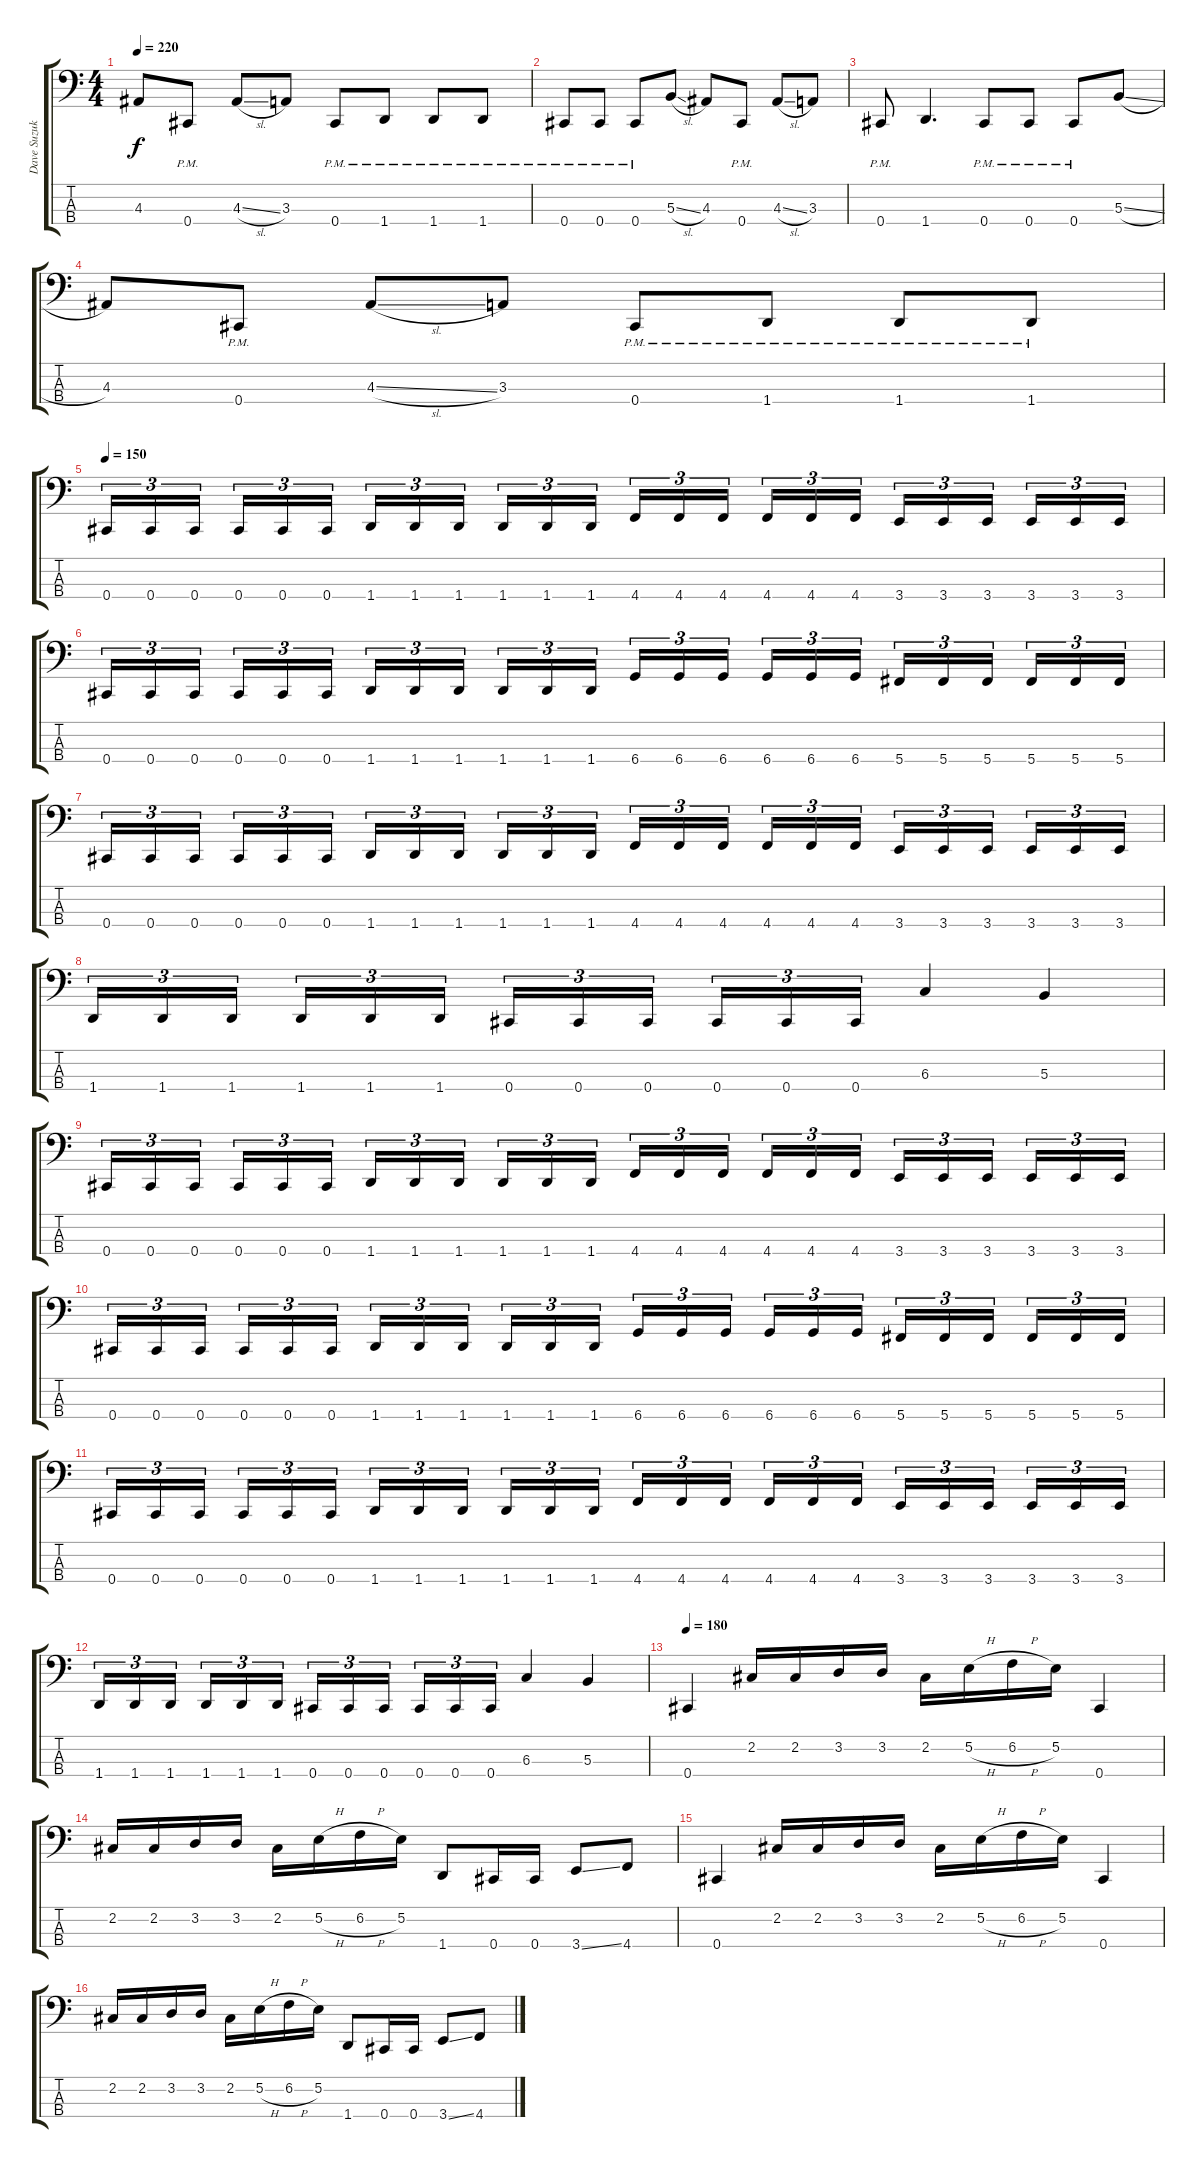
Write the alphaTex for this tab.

\track ("Dave Suzuki - Bass" "Dave Suzuk") {instrument electricbassfinger}
\staff {score tabs}
\tuning (E2 B1 Gb1 Db1) {hide}
\ts (4 4)
\tempo 220
\clef f4
\ks c
4.3.8{dy f} 0.4{pm}.8 4.3{sl}.8 3.3.8 0.4{pm}.8 1.4{pm}.8 1.4{pm}.8 1.4{pm}.8 |
0.4{pm}.8 0.4{pm}.8 0.4{pm}.8 5.3{sl}.8 4.3.8 0.4{pm}.8 4.3{sl}.8 3.3.8 |
0.4{pm}.8 1.4.4{d} 0.4{pm}.8 0.4{pm}.8 0.4{pm}.8 5.3{sl}.8 |
4.3.8 0.4{pm}.8 4.3{sl}.8 3.3.8 0.4{pm}.8 1.4{pm}.8 1.4{pm}.8 1.4{pm}.8 |
\tempo 150
0.4.16{tu (3 2)} 0.4.16{tu (3 2)} 0.4.16{tu (3 2) beam splitsecondary} 0.4.16{tu (3 2)} 0.4.16{tu (3 2)} 0.4.16{tu (3 2)} 1.4.16{tu (3 2)} 1.4.16{tu (3 2)} 1.4.16{tu (3 2) beam splitsecondary} 1.4.16{tu (3 2)} 1.4.16{tu (3 2)} 1.4.16{tu (3 2)} 4.4.16{tu (3 2)} 4.4.16{tu (3 2)} 4.4.16{tu (3 2) beam splitsecondary} 4.4.16{tu (3 2)} 4.4.16{tu (3 2)} 4.4.16{tu (3 2)} 3.4.16{tu (3 2)} 3.4.16{tu (3 2)} 3.4.16{tu (3 2) beam splitsecondary} 3.4.16{tu (3 2)} 3.4.16{tu (3 2)} 3.4.16{tu (3 2)} |
0.4.16{tu (3 2)} 0.4.16{tu (3 2)} 0.4.16{tu (3 2) beam splitsecondary} 0.4.16{tu (3 2)} 0.4.16{tu (3 2)} 0.4.16{tu (3 2)} 1.4.16{tu (3 2)} 1.4.16{tu (3 2)} 1.4.16{tu (3 2) beam splitsecondary} 1.4.16{tu (3 2)} 1.4.16{tu (3 2)} 1.4.16{tu (3 2)} 6.4.16{tu (3 2)} 6.4.16{tu (3 2)} 6.4.16{tu (3 2) beam splitsecondary} 6.4.16{tu (3 2)} 6.4.16{tu (3 2)} 6.4.16{tu (3 2)} 5.4.16{tu (3 2)} 5.4.16{tu (3 2)} 5.4.16{tu (3 2) beam splitsecondary} 5.4.16{tu (3 2)} 5.4.16{tu (3 2)} 5.4.16{tu (3 2)} |
0.4.16{tu (3 2)} 0.4.16{tu (3 2)} 0.4.16{tu (3 2) beam splitsecondary} 0.4.16{tu (3 2)} 0.4.16{tu (3 2)} 0.4.16{tu (3 2)} 1.4.16{tu (3 2)} 1.4.16{tu (3 2)} 1.4.16{tu (3 2) beam splitsecondary} 1.4.16{tu (3 2)} 1.4.16{tu (3 2)} 1.4.16{tu (3 2)} 4.4.16{tu (3 2)} 4.4.16{tu (3 2)} 4.4.16{tu (3 2) beam splitsecondary} 4.4.16{tu (3 2)} 4.4.16{tu (3 2)} 4.4.16{tu (3 2)} 3.4.16{tu (3 2)} 3.4.16{tu (3 2)} 3.4.16{tu (3 2) beam splitsecondary} 3.4.16{tu (3 2)} 3.4.16{tu (3 2)} 3.4.16{tu (3 2)} |
1.4.16{tu (3 2)} 1.4.16{tu (3 2)} 1.4.16{tu (3 2) beam splitsecondary} 1.4.16{tu (3 2)} 1.4.16{tu (3 2)} 1.4.16{tu (3 2)} 0.4.16{tu (3 2)} 0.4.16{tu (3 2)} 0.4.16{tu (3 2) beam splitsecondary} 0.4.16{tu (3 2)} 0.4.16{tu (3 2)} 0.4.16{tu (3 2)} 6.3.4 5.3.4 |
0.4.16{tu (3 2)} 0.4.16{tu (3 2)} 0.4.16{tu (3 2) beam splitsecondary} 0.4.16{tu (3 2)} 0.4.16{tu (3 2)} 0.4.16{tu (3 2)} 1.4.16{tu (3 2)} 1.4.16{tu (3 2)} 1.4.16{tu (3 2) beam splitsecondary} 1.4.16{tu (3 2)} 1.4.16{tu (3 2)} 1.4.16{tu (3 2)} 4.4.16{tu (3 2)} 4.4.16{tu (3 2)} 4.4.16{tu (3 2) beam splitsecondary} 4.4.16{tu (3 2)} 4.4.16{tu (3 2)} 4.4.16{tu (3 2)} 3.4.16{tu (3 2)} 3.4.16{tu (3 2)} 3.4.16{tu (3 2) beam splitsecondary} 3.4.16{tu (3 2)} 3.4.16{tu (3 2)} 3.4.16{tu (3 2)} |
0.4.16{tu (3 2)} 0.4.16{tu (3 2)} 0.4.16{tu (3 2) beam splitsecondary} 0.4.16{tu (3 2)} 0.4.16{tu (3 2)} 0.4.16{tu (3 2)} 1.4.16{tu (3 2)} 1.4.16{tu (3 2)} 1.4.16{tu (3 2) beam splitsecondary} 1.4.16{tu (3 2)} 1.4.16{tu (3 2)} 1.4.16{tu (3 2)} 6.4.16{tu (3 2)} 6.4.16{tu (3 2)} 6.4.16{tu (3 2) beam splitsecondary} 6.4.16{tu (3 2)} 6.4.16{tu (3 2)} 6.4.16{tu (3 2)} 5.4.16{tu (3 2)} 5.4.16{tu (3 2)} 5.4.16{tu (3 2) beam splitsecondary} 5.4.16{tu (3 2)} 5.4.16{tu (3 2)} 5.4.16{tu (3 2)} |
0.4.16{tu (3 2)} 0.4.16{tu (3 2)} 0.4.16{tu (3 2) beam splitsecondary} 0.4.16{tu (3 2)} 0.4.16{tu (3 2)} 0.4.16{tu (3 2)} 1.4.16{tu (3 2)} 1.4.16{tu (3 2)} 1.4.16{tu (3 2) beam splitsecondary} 1.4.16{tu (3 2)} 1.4.16{tu (3 2)} 1.4.16{tu (3 2)} 4.4.16{tu (3 2)} 4.4.16{tu (3 2)} 4.4.16{tu (3 2) beam splitsecondary} 4.4.16{tu (3 2)} 4.4.16{tu (3 2)} 4.4.16{tu (3 2)} 3.4.16{tu (3 2)} 3.4.16{tu (3 2)} 3.4.16{tu (3 2) beam splitsecondary} 3.4.16{tu (3 2)} 3.4.16{tu (3 2)} 3.4.16{tu (3 2)} |
1.4.16{tu (3 2)} 1.4.16{tu (3 2)} 1.4.16{tu (3 2) beam splitsecondary} 1.4.16{tu (3 2)} 1.4.16{tu (3 2)} 1.4.16{tu (3 2)} 0.4.16{tu (3 2)} 0.4.16{tu (3 2)} 0.4.16{tu (3 2) beam splitsecondary} 0.4.16{tu (3 2)} 0.4.16{tu (3 2)} 0.4.16{tu (3 2)} 6.3.4 5.3.4 |
\tempo 180
0.4.4 2.2.16 2.2.16 3.2.16 3.2.16 2.2.16 5.2{h}.16 6.2{h}.16 5.2.16 0.4.4 |
2.2.16 2.2.16 3.2.16 3.2.16 2.2.16 5.2{h}.16 6.2{h}.16 5.2.16 1.4.8 0.4.16 0.4.16 3.4{ss}.8 4.4.8 |
0.4.4 2.2.16 2.2.16 3.2.16 3.2.16 2.2.16 5.2{h}.16 6.2{h}.16 5.2.16 0.4.4 |
2.2.16 2.2.16 3.2.16 3.2.16 2.2.16 5.2{h}.16 6.2{h}.16 5.2.16 1.4.8 0.4.16 0.4.16 3.4{ss}.8 4.4.8
